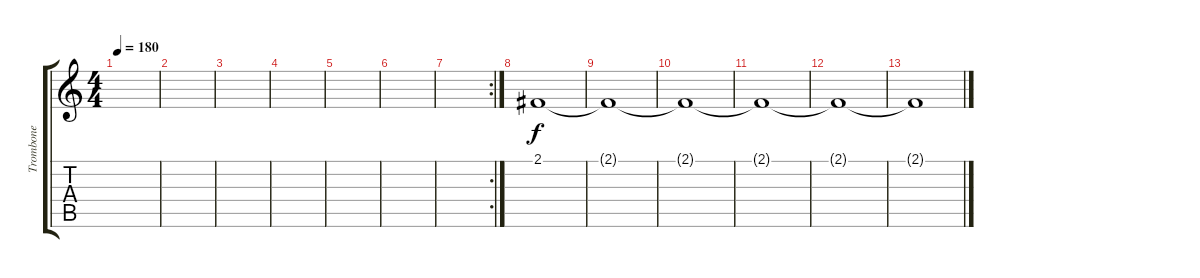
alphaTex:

\track ("Trombone" "Trombone") {instrument trombone}
\staff {score tabs}
\tuning (E4 B3 G3 D3 A2 E2) {hide}
\ts (4 4)
\tempo 180
\clef g2
\ks c
|
|
|
|
|
|
\rc 2
|
2.1.1{volume 0} |
2.1{t}.1 |
2.1{t}.1 |
2.1{t}.1 |
2.1{t}.1 |
2.1{t}.1
